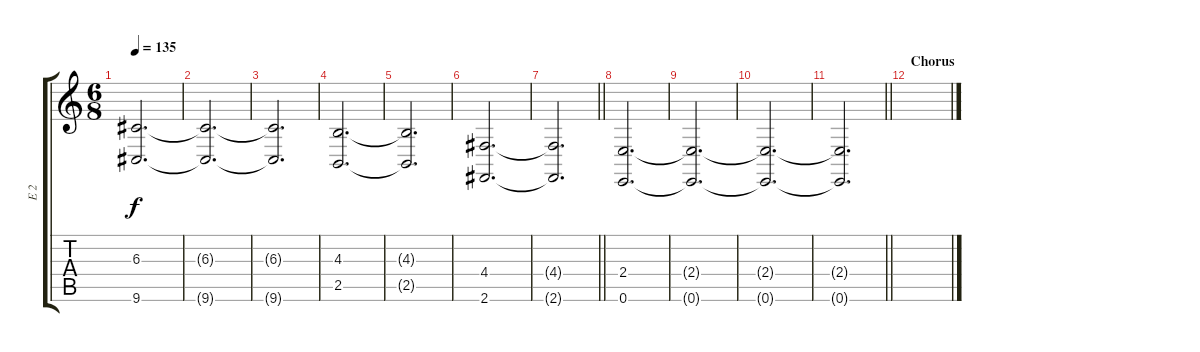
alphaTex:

\track ("E 2" "E 2") {instrument synthstrings1}
\staff {score tabs}
\tuning (E4 B3 G3 D3 A2 E2) {hide}
\ts (6 8)
\tempo 135
\clef g2
\ks c
(6.3{t} 9.6{t}).2{d dy f} |
(6.3{t} 9.6{t}).2{d} |
(6.3{t} 9.6{t}).2{d} |
(4.3 2.5).2{d} |
(4.3{t} 2.5{t}).2{d} |
(4.4 2.6).2{d} |
\barLineRight lightlight
(4.4{t} 2.6{t}).2{d} |
(2.4 0.6).2{d} |
(2.4{t} 0.6{t}).2{d} |
(2.4{t} 0.6{t}).2{d} |
\barLineRight lightlight
(2.4{t} 0.6{t}).2{d} |
\section ("" "Chorus")
